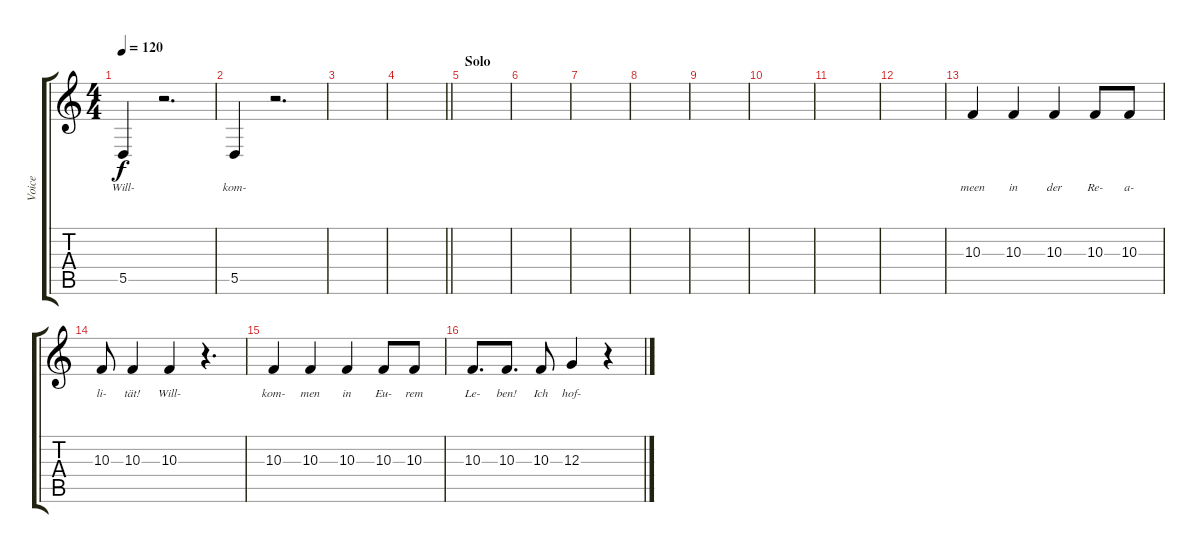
\track ("Voice" "Voice") {instrument altosax}
\staff {score tabs}
\tuning (E4 B3 G3 D3 A2 E2) {hide}
\ts (4 4)
\tempo 120
\clef g2
\ks c
5.5.4{lyrics (0 "Will-") lyrics (1 "") lyrics (2 "") lyrics (3 "") lyrics (4 "") dy f} r.2{d} |
5.5.4{lyrics (0 "kom-") lyrics (1 "") lyrics (2 "") lyrics (3 "") lyrics (4 "")} r.2{d} |
|
\barLineRight lightlight
|
\section ("" "Solo")
|
|
|
|
|
|
|
|
10.3.4{lyrics (0 "meen") lyrics (1 "") lyrics (2 "") lyrics (3 "") lyrics (4 "")} 10.3.4{lyrics (0 "in") lyrics (1 "") lyrics (2 "") lyrics (3 "") lyrics (4 "")} 10.3.4{lyrics (0 "der") lyrics (1 "") lyrics (2 "") lyrics (3 "") lyrics (4 "")} 10.3.8{lyrics (0 "Re-") lyrics (1 "") lyrics (2 "") lyrics (3 "") lyrics (4 "")} 10.3.8{lyrics (0 "a-") lyrics (1 "") lyrics (2 "") lyrics (3 "") lyrics (4 "")} |
10.3.8{lyrics (0 "li-") lyrics (1 "") lyrics (2 "") lyrics (3 "") lyrics (4 "")} 10.3.4{lyrics (0 "tät!") lyrics (1 "") lyrics (2 "") lyrics (3 "") lyrics (4 "")} 10.3.4{lyrics (0 "Will-") lyrics (1 "") lyrics (2 "") lyrics (3 "") lyrics (4 "")} r.4{d} |
10.3.4{lyrics (0 "kom-") lyrics (1 "") lyrics (2 "") lyrics (3 "") lyrics (4 "")} 10.3.4{lyrics (0 "men") lyrics (1 "") lyrics (2 "") lyrics (3 "") lyrics (4 "")} 10.3.4{lyrics (0 "in") lyrics (1 "") lyrics (2 "") lyrics (3 "") lyrics (4 "")} 10.3.8{lyrics (0 "Eu-") lyrics (1 "") lyrics (2 "") lyrics (3 "") lyrics (4 "")} 10.3.8{lyrics (0 "rem") lyrics (1 "") lyrics (2 "") lyrics (3 "") lyrics (4 "")} |
10.3.8{d lyrics (0 "Le-") lyrics (1 "") lyrics (2 "") lyrics (3 "") lyrics (4 "")} 10.3.8{d lyrics (0 "ben!") lyrics (1 "") lyrics (2 "") lyrics (3 "") lyrics (4 "")} 10.3.8{lyrics (0 "Ich") lyrics (1 "") lyrics (2 "") lyrics (3 "") lyrics (4 "")} 12.3.4{lyrics (0 "hof-") lyrics (1 "") lyrics (2 "") lyrics (3 "") lyrics (4 "")} r.4
